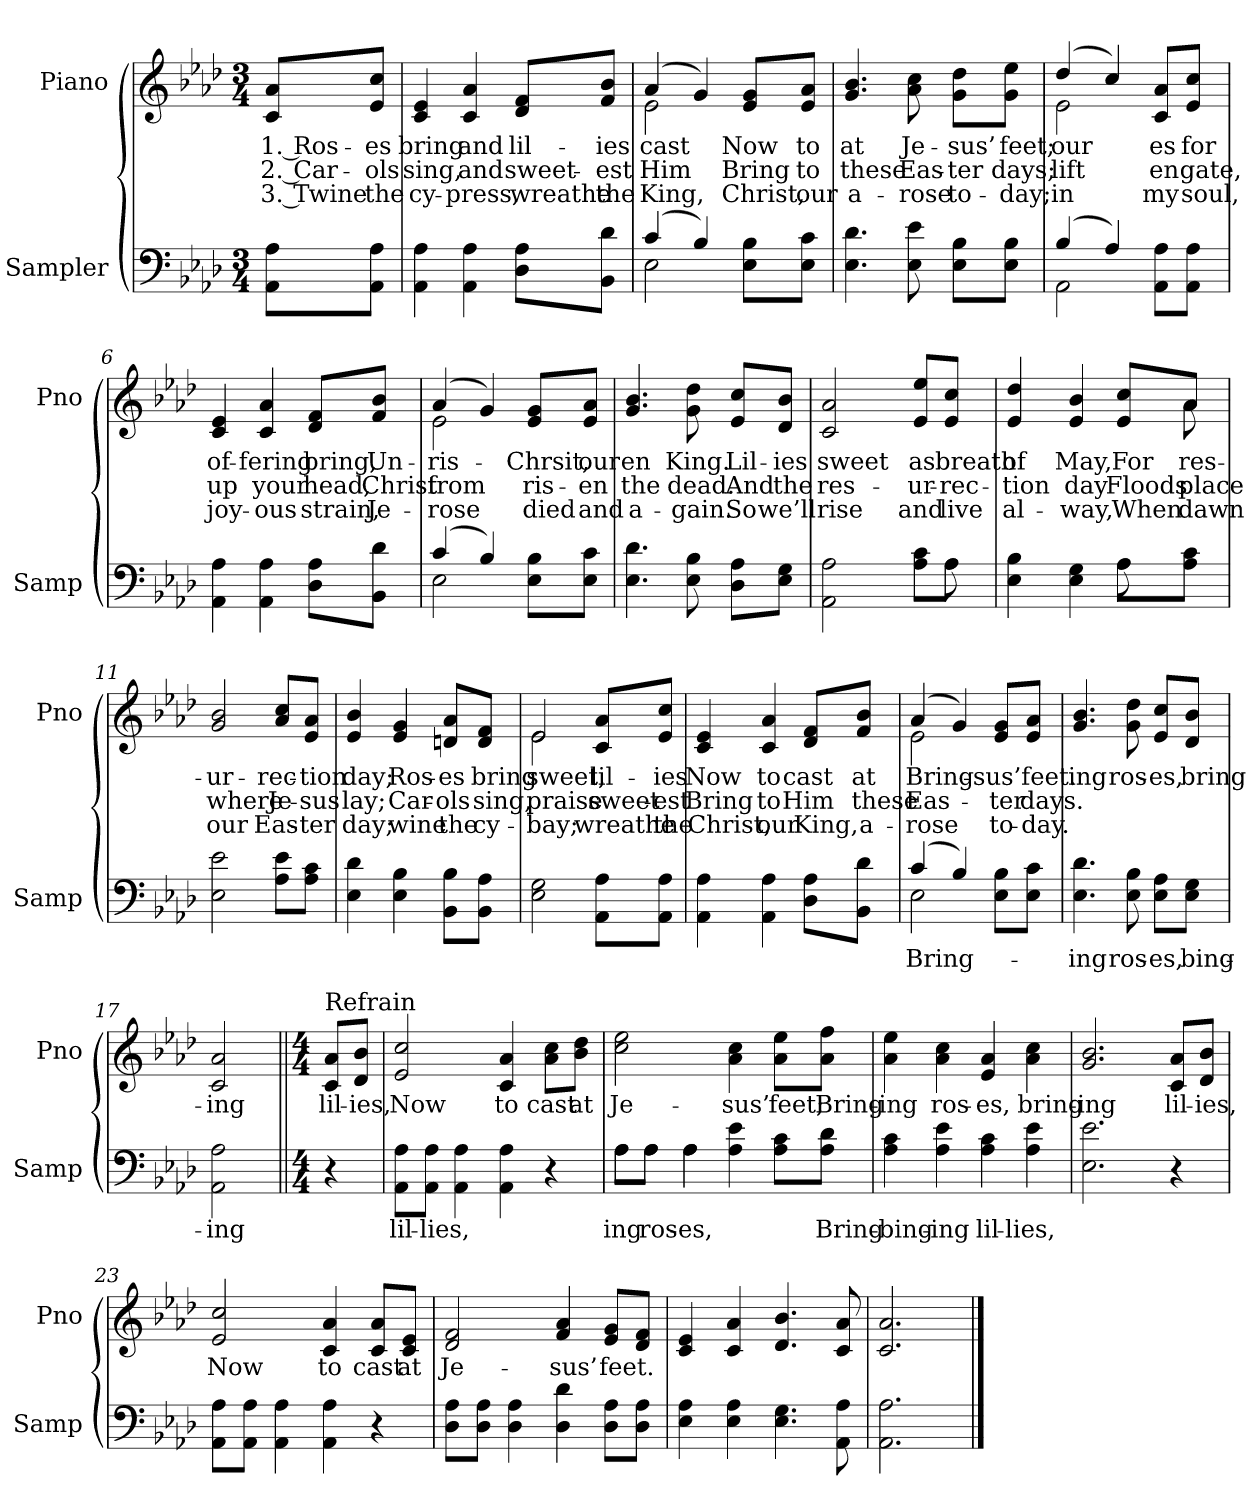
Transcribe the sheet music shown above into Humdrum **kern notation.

**kern	**text	**kern	**text	**text	**text
*part2	*part2	*part1	*part1	*part1	*part1
*staff2	*staff2	*staff1	*staff1	*staff1	*staff1
*I"Sampler	*	*I"Piano	*	*	*
*I'Samp	*	*I'Pno	*	*	*
*clefF4	*	*clefG2	*	*	*
*k[b-e-a-d-]	*	*k[b-e-a-d-]	*	*	*
*A-:	*	*A-:	*	*	*
*M3/4	*	*M3/4	*	*	*
=1	=1	=1	=1	=1	=1
8AA-\ 8A-\L	.	8c/ 8a-/L	1. Ros-	2. Car-	3. Twine
8AA-\ 8A-\J	.	8e-/ 8cc/J	-es	-ols	the
=2	=2	=2	=2	=2	=2
4AA- 4A-	.	4c 4e-	bring	sing,	cy-
4AA- 4A-	.	4c 4a-	and	and	-press,
8D-\ 8A-\L	.	8d-/ 8f/L	lil-	sweet-	wreathe
8BB-\ 8d-\J	.	8f/ 8b-/J	-ies	-est	the
=3	=3	=3	=3	=3	=3
*^	*	*^	*	*	*
(4c/	2E-	.	(4a-/	2e-	cast	Him	King,
4B-/)	.	.	4g/)	.	.	.	.
8E-\ 8B-\L	4ryy	.	8e-/ 8g/L	4ryy	Now	Bring	Christ,
8E-\ 8c\J	.	.	8e-/ 8a-/J	.	to	to	our
*v	*v	*	*	*	*	*	*
*	*	*v	*v	*	*	*
=4	=4	=4	=4	=4	=4
4.E- 4.d-	.	4.g 4.b-	at	these	a-
8E- 8e-	.	8a- 8cc	Je-	Eas-	-rose
8E-\ 8B-\L	.	8g\ 8dd-\L	-sus’	-ter	to-
8E-\ 8B-\J	.	8g\ 8ee-\J	feet;	days;	-day;
=5	=5	=5	=5	=5	=5
*^	*	*^	*	*	*
(4B-/	2AA-	.	(4dd-/	2e-	our	lift	in
4A-/)	.	.	4cc/)	.	.	.	.
8AA-\ 8A-\L	4ryy	.	8c/ 8a-/L	4ryy	-es	-en	my
8AA-\ 8A-\J	.	.	8e-/ 8cc/J	.	for	gate,	soul,
*v	*v	*	*	*	*	*	*
*	*	*v	*v	*	*	*
=6	=6	=6	=6	=6	=6
4AA- 4A-	.	4c 4e-	of-	up	joy-
4AA- 4A-	.	4c 4a-	-fering	your	-ous
8D-\ 8A-\L	.	8d-/ 8f/L	bring,	head,	strain,
8BB-\ 8d-\J	.	8f/ 8b-/J	Un-	Christ	Je-
=7	=7	=7	=7	=7	=7
*^	*	*^	*	*	*
(4c/	2E-	.	(4a-/	2e-	ris-	from	rose
4B-/)	.	.	4g/)	.	.	.	.
8E-\ 8B-\L	4ryy	.	8e-/ 8g/L	4ryy	Chrsit,	ris-	died
8E-\ 8c\J	.	.	8e-/ 8a-/J	.	our	-en	and
*v	*v	*	*	*	*	*	*
*	*	*v	*v	*	*	*
=8	=8	=8	=8	=8	=8
4.E- 4.d-	.	4.g 4.b-	-en	the	a-
8E- 8B-	.	8g 8dd-	King.	dead.	-gain.
8D-\ 8A-\L	.	8e-/ 8cc/L	Lil-	And	So
8E-\ 8G\J	.	8d-/ 8b-/J	-ies	the	we’ll
=9	=9	=9	=9	=9	=9
*^	*	*	*	*	*
2AA- 2A-	8ryy	.	2c 2a-	sweet	res-	rise
*v	*v	*	*	*	*	*
8A-\ 8c\L	.	8e-/ 8ee-/L	as	-ur-	and
*^	*	*	*	*	*
8A-\J	8A-	.	8e-/ 8cc/J	breath	-rec-	live
=10	=10	=10	=10	=10	=10	=10
*	*	*	*^	*	*	*
4E- 4B-	2ryy	.	4e- 4dd-	8ryy	of	-tion	al-
*	*	*	*v	*v	*	*	*
4E- 4G	.	.	4e- 4b-	May,	day	-way,
8A-\L	8A-	.	8e-/ 8cc/L	For	Floods	When
*	*	*	*^	*	*	*
8A-\ 8c\J	8ryy	.	8a-/J	8a-	res-	place	dawn
*v	*v	*	*	*	*	*	*
*	*	*v	*v	*	*	*
=11	=11	=11	=11	=11	=11
2E- 2e-	.	2g 2b-	-ur-	where	our
8A-\ 8e-\L	.	8a-/ 8cc/L	-rec-	Je-	Eas-
8A-\ 8c\J	.	8e-/ 8a-/J	-tion	-sus	-ter
=12	=12	=12	=12	=12	=12
4E- 4d-	.	4e- 4b-	day;	lay;	day;
4E- 4B-	.	4e- 4g	Ros-	Car-	wine
8BB-\ 8B-\L	.	8dn/ 8a-/L	-es	-ols	the
8BB-\ 8A-\J	.	8d/ 8f/J	bring	sing,	cy-
=13	=13	=13	=13	=13	=13
*	*	*^	*	*	*
2E- 2G	.	2e-/	2e-	sweet,	praise	bay;
8AA-\ 8A-\L	.	8c/ 8a-/L	4ryy	lil-	sweet-	wreathe
8AA-\ 8A-\J	.	8e-/ 8cc/J	.	-ies	-est	the
*	*	*v	*v	*	*	*
=14	=14	=14	=14	=14	=14
4AA- 4A-	.	4c 4e-	Now	Bring	Christ,
4AA- 4A-	.	4c 4a-	to	to	our
8D-\ 8A-\L	.	8d-/ 8f/L	cast	Him	King,
8BB-\ 8d-\J	.	8f/ 8b-/J	at	these	a-
=15	=15	=15	=15	=15	=15
*^	*	*^	*	*	*
(4c/	2E-	Bring-	(4a-/	2e-	Bring-	Eas-	-rose
4B-/)	.	.	4g/)	.	.	.	.
8E-\ 8B-\L	4ryy	.	8e-/ 8g/L	4ryy	-sus’	-ter	to-
8E-\ 8c\J	.	.	8e-/ 8a-/J	.	feet.	days.	-day.
*v	*v	*	*	*	*	*	*
*	*	*v	*v	*	*	*
=16	=16	=16	=16	=16	=16
4.E- 4.d-	-ing	4.g 4.b-	-ing	.	.
8E- 8B-	ros-	8g 8dd-	ros-	.	.
8E-\ 8A-\L	-es,	8e-/ 8cc/L	-es,	.	.
8E-\ 8G\J	bing-	8d-/ 8b-/J	bring-	.	.
=17	=17	=17	=17	=17	=17
2AA- 2A-	-ing	2c 2a-	-ing	.	.
=18||	=18||	=18||	=18||	=18||	=18||
*M4/4	*	*M4/4	*	*	*
!	!	!LO:TX:t=Refrain	!	!	!
4r	.	8c/ 8a-/L	lil-	.	.
.	.	8d-/ 8b-/J	-ies,	.	.
=19	=19	=19	=19	=19	=19
8AA-\ 8A-\L	lil-	2e- 2cc	Now	.	.
8AA-\ 8A-\J	-lies,	.	.	.	.
4AA- 4A-	.	.	.	.	.
4AA- 4A-	.	4c 4a-	to	.	.
4r	.	8a-\ 8cc\L	cast	.	.
.	.	8b-\ 8dd-\J	at	.	.
=20	=20	=20	=20	=20	=20
*^	*	*	*	*	*
8A-\L	8A-\L	-ing	2cc 2ee-	Je-	.	.
8A-\J	8A-\J	ros-	.	.	.	.
4A-\	4A-	-es,	.	.	.	.
4A- 4e-	2ryy	.	4a- 4cc	-sus’	.	.
8A-\ 8c\L	.	.	8a-\ 8ee-\L	feet;	.	.
8A-\ 8d-\J	.	Bring-	8a-\ 8ff\J	Bring-	.	.
*v	*v	*	*	*	*	*
=21	=21	=21	=21	=21	=21
4A- 4c	bing-	4a- 4ee-	-ing	.	.
4A- 4e-	-ing	4a- 4cc	ros-	.	.
4A- 4c	lil-	4e- 4a-	-es,	.	.
4A- 4e-	-lies,	4a- 4cc	bring-	.	.
=22	=22	=22	=22	=22	=22
2.E- 2.e-	.	2.g 2.b-	-ing	.	.
4r	.	8c/ 8a-/L	lil-	.	.
.	.	8d-/ 8b-/J	-ies,	.	.
=23	=23	=23	=23	=23	=23
8AA-\ 8A-\L	.	2e- 2cc	Now	.	.
8AA-\ 8A-\J	.	.	.	.	.
4AA- 4A-	.	.	.	.	.
4AA- 4A-	.	4c 4a-	to	.	.
4r	.	8c/ 8a-/L	cast	.	.
.	.	8c/ 8e-/J	at	.	.
=24	=24	=24	=24	=24	=24
8D-\ 8A-\L	.	2d- 2f	Je-	.	.
8D-\ 8A-\J	.	.	.	.	.
4D- 4A-	.	.	.	.	.
4D- 4d-	.	4f 4a-	-sus’	.	.
8D-\ 8A-\L	.	8e-/ 8g/L	feet.	.	.
8D-\ 8A-\J	.	8d-/ 8f/J	.	.	.
=25	=25	=25	=25	=25	=25
4E- 4A-	.	4c 4e-	.	.	.
4E- 4A-	.	4c 4a-	.	.	.
4.E- 4.G	.	4.d- 4.b-	.	.	.
8AA- 8A-	.	8c 8a-	.	.	.
=26	=26	=26	=26	=26	=26
2.AA- 2.A-	.	2.c 2.a-	.	.	.
==	==	==	==	==	==
*-	*-	*-	*-	*-	*-
